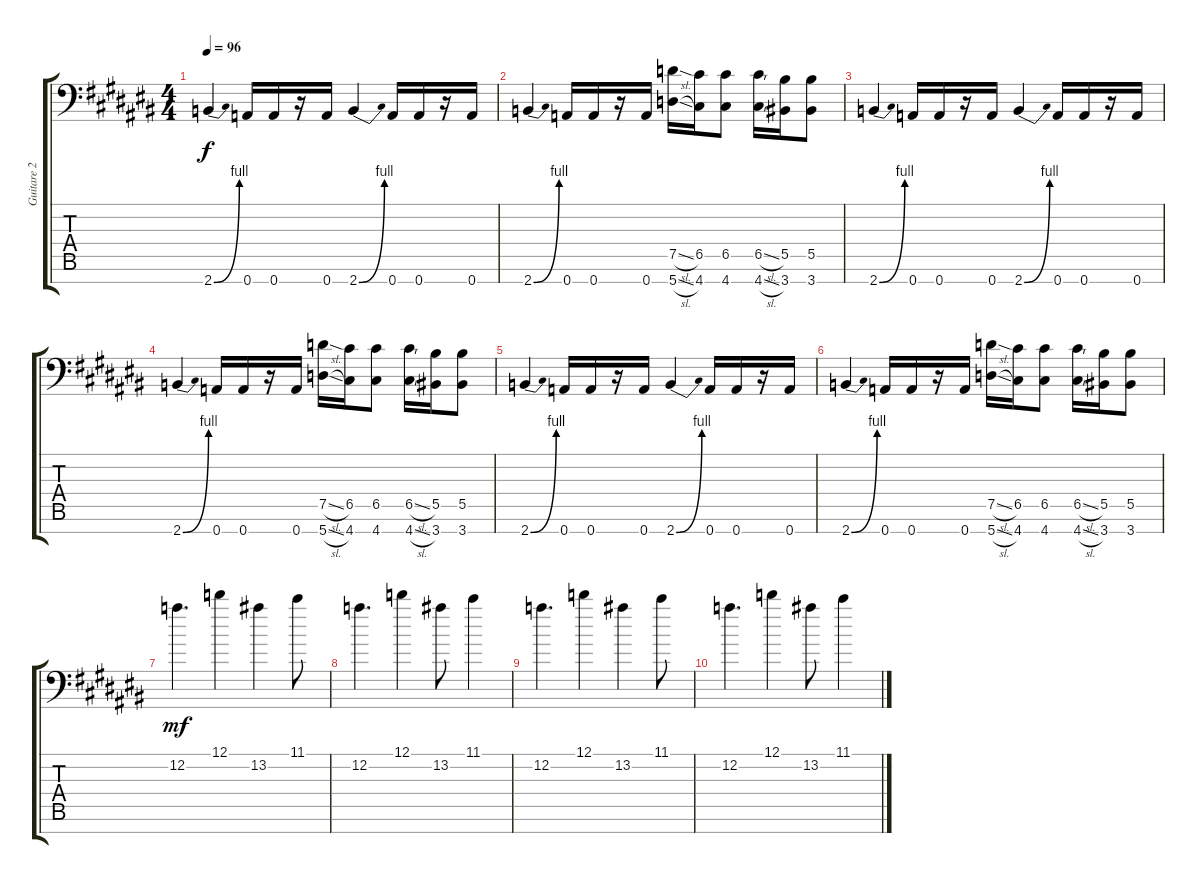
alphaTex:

\track ("Guitare 2" "Guitare 2") {instrument overdrivenguitar}
\staff {score tabs}
\tuning (D4 A3 F3 C3 G2 D2 A1) {hide}
\ts (4 4)
\tempo 96
\clef f4
\ks c#
2.7{be (bend 0 0 60 4)}.4{dy f} 0.7.16 0.7.16 r.16 0.7.16 2.7{be (bend 0 0 60 4)}.4 0.7.16 0.7.16 r.16 0.7.16 |
2.7{be (bend 0 0 60 4)}.4 0.7.16 0.7.16 r.16 0.7.16 (7.5{sl} 5.7{sl}).16 (6.5 4.7).16 (6.5 4.7).8 (6.5{sl} 4.7{sl}).16 (5.5 3.7).16 (5.5 3.7).8 |
2.7{be (bend 0 0 60 4)}.4 0.7.16 0.7.16 r.16 0.7.16 2.7{be (bend 0 0 60 4)}.4 0.7.16 0.7.16 r.16 0.7.16 |
2.7{be (bend 0 0 60 4)}.4 0.7.16 0.7.16 r.16 0.7.16 (7.5{sl} 5.7{sl}).16 (6.5 4.7).16 (6.5 4.7).8 (6.5{sl} 4.7{sl}).16 (5.5 3.7).16 (5.5 3.7).8 |
2.7{be (bend 0 0 60 4)}.4 0.7.16 0.7.16 r.16 0.7.16 2.7{be (bend 0 0 60 4)}.4 0.7.16 0.7.16 r.16 0.7.16 |
2.7{be (bend 0 0 60 4)}.4 0.7.16 0.7.16 r.16 0.7.16 (7.5{sl} 5.7{sl}).16 (6.5 4.7).16 (6.5 4.7).8 (6.5{sl} 4.7{sl}).16 (5.5 3.7).16 (5.5 3.7).8 |
12.2.4{d dy mf volume 0} 12.1.4 13.2.4 11.1.8 |
12.2.4{d} 12.1.4 13.2.8 11.1.4 |
12.2.4{d} 12.1.4 13.2.4 11.1.8 |
12.2.4{d} 12.1.4 13.2.8 11.1.4
